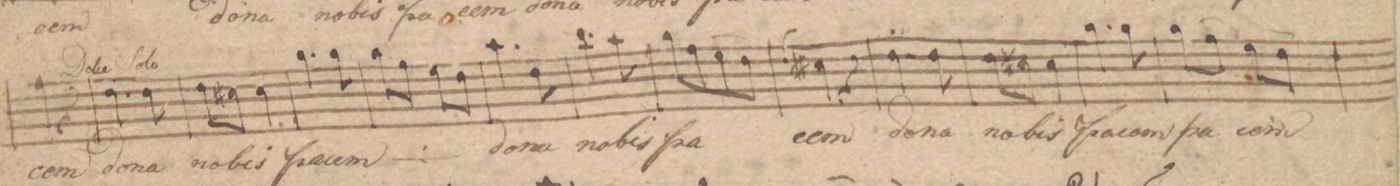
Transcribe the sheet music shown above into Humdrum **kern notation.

**kern	**text	**dynam
*I"Canto.	*	*
*clefC1	*	*
*k[f#c#]	*	*
*M2/4	*	*
4dd\	cem	.
4r	.	.
=89	=89	=89
4.b\	do-	.
8b\	-na	.
=90	=90	=90
8b\L	no-	.
8a#X\J	.	.
4a#\	-bis	.
=91	=91	=91
4.ee\	pa-	.
8ee\	-cem	.
=92	=92	=92
8ee\L	{pa-	.
8dd\J	.	.
8cc#\L	-cem}	.
8b\J	.	.
=93	=93	=93
4.ff#\	do-	.
8b\	-na	.
=94	=94	=94
4.gg\	no-	.
8ff#\	-bis	.
=95	=95	=95
8ee\L	pa-	.
8dd\	.	.
(8cc#\	.	.
8b\J)	.	.
=96	=96	=96
8qqb/	.	.
4a#X\	-cem	.
4r	.	.
=97	=97	=97
4.b\	do-	.
8b\	-na	.
=98	=98	=98
8b\L	no-	.
8a#X\J	.	.
4a#\	-bis	.
=99	=99	=99
4.ee\	pa-	.
8ee\	-cem	.
=100	=100	=100
(8ee\L	pa-	.
8dd\J)	.	.
(8cc#\L	-cem	.
8b\J)	.	.
=101	=101	=101
*-	*-	*-
